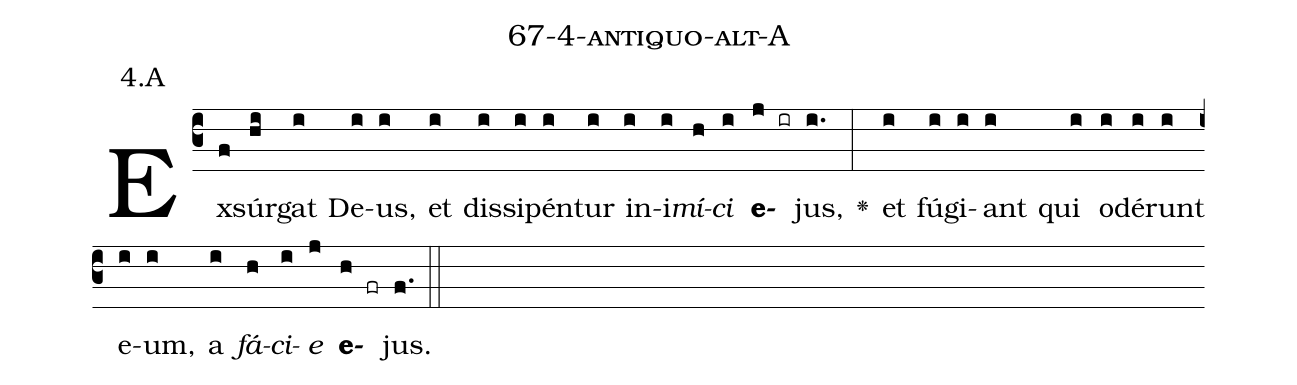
name: 67-4-antiquo-alt-A;
annotation: 4.A;
%%
(c3)Ex(f)súr(hi)gat(i) De(i)us,(i) et(i) dis(i)si(i)pén(i)tur(i) in(i)i(i)<i>mí</i>(h)<i>ci</i>(i) <b>e</b>(j ir)jus,(i.) <v>\greheightstar</v>(:) et(i) fú(i)gi(i)ant(i) qui(i) o(i)dé(i)runt(i) e(i)um,(i) a(i) <i>fá</i>(h)<i>ci</i>(i)<i>e</i>(j) <b>e</b>(h fr)jus.(f.) (::)


%E(i) u(h) o(i) u(j) a(h) e.(f.) (::)
